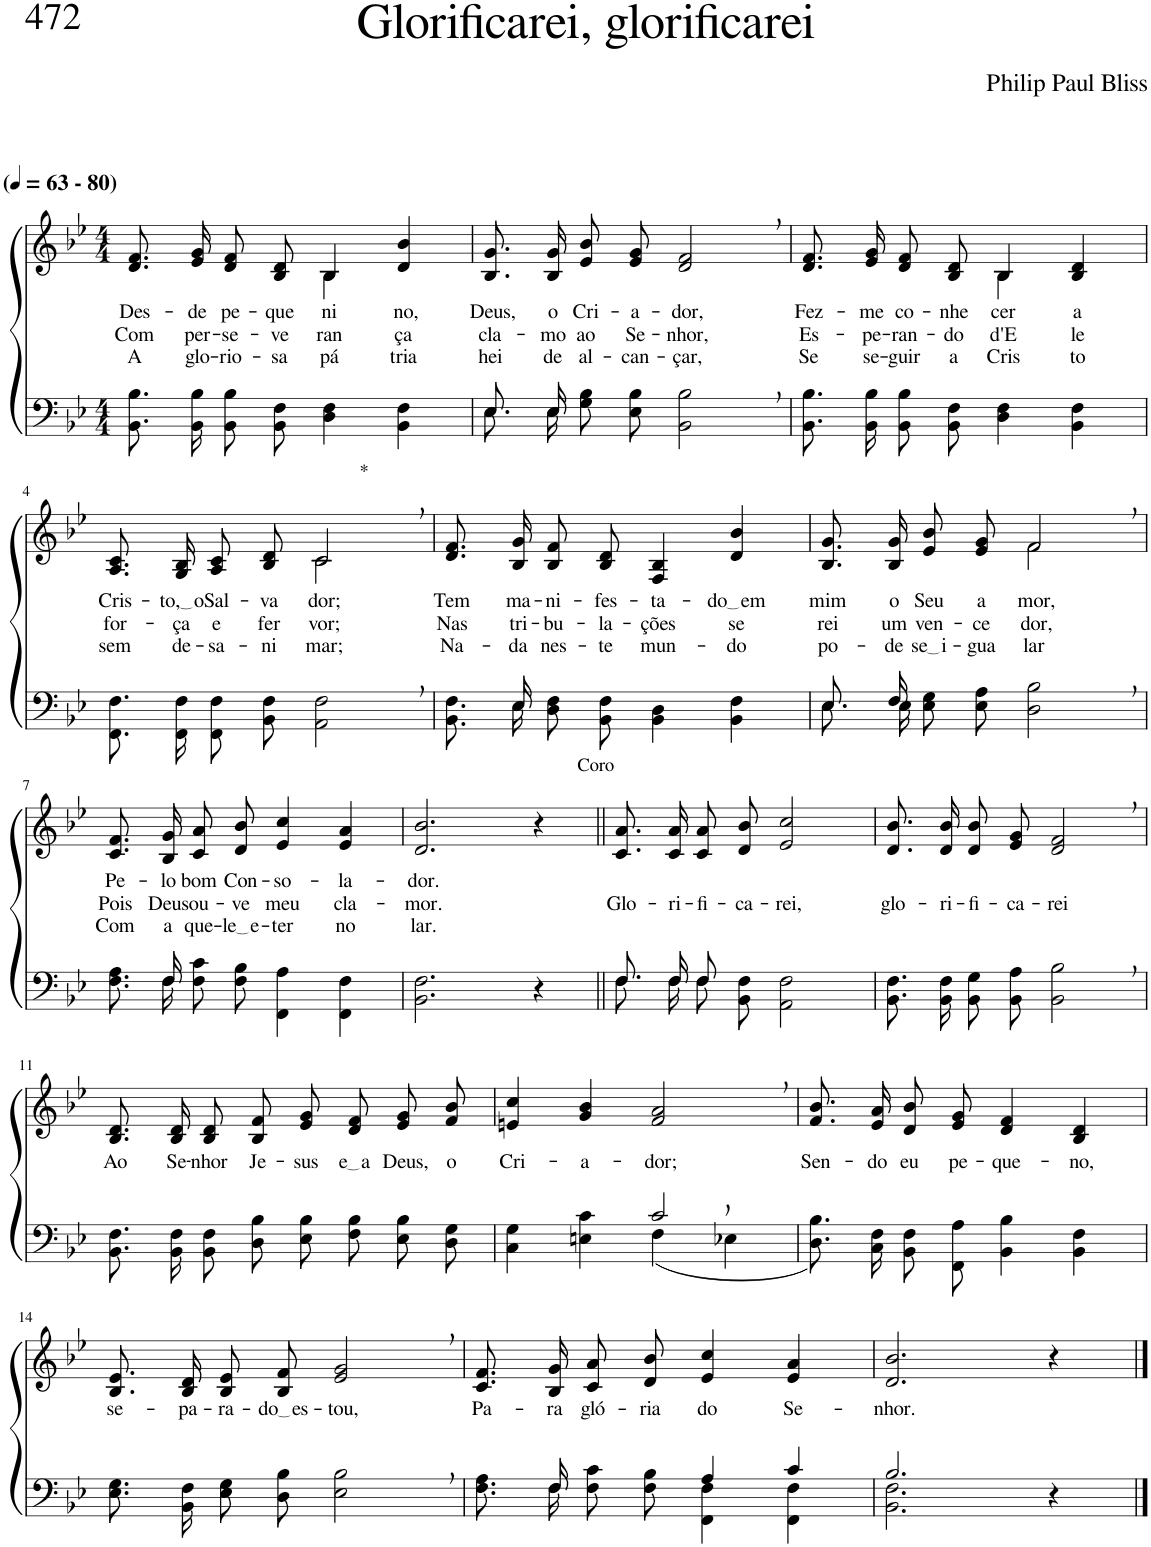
**kern	**kern	**text	**text	**text
*part2	*part1	*part1	*part1	*part1
*staff2	*staff1	*staff1	*staff1	*staff1
*I"Parte III e IV	*I"Parte I e II	*	*	*
*clefF4	*clefG2	*	*	*
*Trd-1c-2	*Trd-1c-2	*	*	*
*k[b-e-]	*k[b-e-]	*	*	*
*M4/4	*M4/4	*	*	*
*MM63	*MM63	*	*	*
=1	=1	=1	=1	=1
!	!LO:TX:a:B:t=(	!	!	!
!	!LO:TX:a:B:t=- 80)	!	!	!
!	!	!LO:LY:b	!LO:LY:b	!LO:LY:b
*	*^	*	*	*
8.BB-\ 8.B-\L	8.d/ 8.f/L	2ryy	Des-	Com	A
!	!	!	!LO:LY:b	!LO:LY:b	!LO:LY:b
16BB-\ 16B-\Jk	16e-/ 16g/Jk	.	-de	per-	glo-
!	!	!	!LO:LY:b	!LO:LY:b	!LO:LY:b
8BB-\ 8B-\L	8d/ 8f/L	.	pe-	-se-	-rio-
!	!	!	!LO:LY:b	!LO:LY:b	!LO:LY:b
8BB-\ 8F\J	8B-/ 8d/J	.	-que-	-ve-	-sa
!	!	!	!LO:LY:b	!LO:LY:b	!LO:LY:b
4D\ 4F\	4B-/	4B-\	-ni-	-ran-	pá-
!	!	!	!LO:LY:b	!LO:LY:b	!LO:LY:b
4BB-\ 4F\	4d/ 4b-/	4ryy	-no,	-ça	-tria
=2	=2	=2	=2	=2	=2
*^	*	*	*	*	*
!	!	!	!	!LO:LY:b	!LO:LY:b	!LO:LY:b
*	*	*v	*v	*	*	*
8.E-\L	8.E-/L	8.B-/ 8.g/L	Deus,	cla-	hei
!	!	!	!LO:LY:b	!LO:LY:b	!LO:LY:b
16E-\Jk	16E-/Jk	16B-/ 16g/Jk	o	-mo	de
!	!	!	!LO:LY:b	!LO:LY:b	!LO:LY:b
8G\ 8B-\L	2.ryy	8e-/ 8b-/L	Cri-	ao	al-
!	!	!	!LO:LY:b	!LO:LY:b	!LO:LY:b
8E-\ 8B-\J	.	8e-/ 8g/J	-a-	Se-	-can-
!	!	!	!LO:LY:b	!LO:LY:b	!LO:LY:b
2BB-\, 2B-\,	.	2d/, 2f/,	-dor,	-nhor,	-çar,
*v	*v	*	*	*	*
=3	=3	=3	=3	=3
!	!	!LO:LY:b	!LO:LY:b	!LO:LY:b
*	*^	*	*	*
8.BB-\ 8.B-\L	8.d/ 8.f/L	2ryy	Fez-	Es-	Se
!	!	!	!LO:LY:b	!LO:LY:b	!LO:LY:b
16BB-\ 16B-\Jk	16e-/ 16g/Jk	.	-me	-pe-	se-
!	!	!	!LO:LY:b	!LO:LY:b	!LO:LY:b
8BB-\ 8B-\L	8d/ 8f/L	.	co-	-ran-	-guir
!	!	!	!LO:LY:b	!LO:LY:b	!LO:LY:b
8BB-\ 8F\J	8B-/ 8d/J	.	-nhe-	-do	a
!	!	!	!LO:LY:b	!LO:LY:b	!LO:LY:b
4D\ 4F\	4B-/	4B-\	-cer	d'E-	Cris-
!	!	!	!LO:LY:b	!LO:LY:b	!LO:LY:b
4BB-\ 4F\	4B-/ 4d/	4ryy	a	-le	-to
!!LO:LB:g=z	!!
=4	=4	=4	=4	=4	=4
!	!	!	!LO:LY:b	!LO:LY:b	!LO:LY:b
8.FF/ 8.F/L	2ryy	8.A/ 8.c/L	Cris-	for-	sem
!	!	!	!LO:LY:b	!LO:LY:b	!LO:LY:b
16FF/ 16F/Jk	.	16G/ 16B-/Jk	to, o	-ça	de-
!	!	!	!LO:LY:b	!LO:LY:b	!LO:LY:b
8FF/ 8F/L	.	8A/ 8c/L	Sal-	e	-sa-
!	!	!	!LO:LY:b	!LO:LY:b	!LO:LY:b
8BB-/ 8F/J	.	8B-/ 8d/J	-va-	fer-	-ni-
!	!LO:TX:a:t=*	!	!	!	!
!	!	!	!LO:LY:b	!LO:LY:b	!LO:LY:b
2AA\, 2F\,	2c,\	2c/	-dor;	-vor;	-mar;
=5	=5	=5	=5	=5	=5
*^	*	*	*	*	*
!	!	!	!	!LO:LY:b	!LO:LY:b	!LO:LY:b
*	*	*v	*v	*	*	*
8.ryy	8.BB-/ 8.F/L	8.d/ 8.f/L	Tem	Nas	Na-
!	!	!	!LO:LY:b	!LO:LY:b	!LO:LY:b
16E-/	16E-/Jk	16B-/ 16g/Jk	ma-	tri-	-da
!	!	!	!LO:LY:b	!LO:LY:b	!LO:LY:b
2.ryy	8D\ 8F\L	8B-/ 8f/L	-ni-	-bu-	nes-
!	!	!	!LO:LY:b	!LO:LY:b	!LO:LY:b
.	8BB-\ 8F\J	8B-/ 8d/J	-fes-	-la-	-te
!	!	!	!LO:LY:b	!LO:LY:b	!LO:LY:b
.	4BB-\ 4D\	4F/ 4B-/	-ta-	-ções	mun-
!	!	!	!LO:LY:b	!LO:LY:b	!LO:LY:b
.	4BB-\ 4F\	4d/ 4b-/	do em	se-	-do
=6	=6	=6	=6	=6	=6
*	*	*^	*	*	*
!	!	!	!	!LO:LY:b	!LO:LY:b	!LO:LY:b
8.E-\L	8.E-/L	2ryy	8.B-/ 8.g/L	mim	-rei	po-
!	!	!	!	!LO:LY:b	!LO:LY:b	!LO:LY:b
16E-\Jk	16F/Jk	.	16B-/ 16g/Jk	o	um	-de
!	!	!	!	!LO:LY:b	!LO:LY:b	!LO:LY:b
8E-\ 8G\L	2.ryy	.	8e-/ 8b-/L	Seu	ven-	se i
!	!	!	!	!LO:LY:b	!LO:LY:b	!LO:LY:b
8E-\ 8A\J	.	.	8e-/ 8g/J	a-	-ce-	-gua-
!	!	!	!	!LO:LY:b	!LO:LY:b	!LO:LY:b
2D\, 2B-\,	.	2f,\	2f/	-mor,	-dor,	-lar
!!LO:LB:g=z
=7	=7	=7	=7	=7	=7	=7
!	!	!	!	!LO:LY:b	!LO:LY:b	!LO:LY:b
*	*	*v	*v	*	*	*
8.ryy	8.F\ 8.A\L	8.c/ 8.f/L	Pe-	Pois	Com
!	!	!	!LO:LY:b	!LO:LY:b	!LO:LY:b
16F/	16F\Jk	16B-/ 16g/Jk	-lo	Deus	a
!	!	!	!LO:LY:b	!LO:LY:b	!LO:LY:b
2.ryy	8F\ 8c\L	8c/ 8a/L	bom	ou-	que-
!	!	!	!LO:LY:b	!LO:LY:b	!LO:LY:b
.	8F\ 8B-\J	8d/ 8b-/J	Con-	-ve	le e
!	!	!	!LO:LY:b	!LO:LY:b	!LO:LY:b
.	4FF\ 4A\	4e-/ 4cc/	-so-	meu	-ter
!	!	!	!LO:LY:b	!LO:LY:b	!LO:LY:b
.	4FF\ 4F\	4e-/ 4a/	-la-	cla-	no
=8	=8	=8	=8	=8	=8
!	!	!	!LO:LY:b	!LO:LY:b	!LO:LY:b
*v	*v	*	*	*	*
2.BB-\ 2.F\	2.d/ 2.b-/	-dor.	-mor.	lar.
4r	4r	.	.	.
=9||	=9||	=9||	=9||	=9||
*^	*	*	*	*
!	!	!LO:TX:a:t=Coro	!	!	!
!	!	!	!	!LO:LY:b	!
8.F/L	8.F\L	8.c/ 8.a/L	.	Glo-	.
!	!	!	!	!LO:LY:b	!
16F/Jk	16F\Jk	16c/ 16a/Jk	.	-ri-	.
!	!	!	!	!LO:LY:b	!
8F/	8F\L	8c/ 8a/L	.	-fi-	.
!	!	!	!	!LO:LY:b	!
2ryy	8BB-\ 8F\J	8d/ 8b-/J	.	-ca-	.
!	!	!	!	!LO:LY:b	!
.	2AA\ 2F\	2e-/ 2cc/	.	-rei,	.
8ryy	.	.	.	.	.
*v	*v	*	*	*	*
=10	=10	=10	=10	=10
!	!	!	!LO:LY:b	!
8.BB-\ 8.F\L	8.d/ 8.b-/L	.	glo-	.
!	!	!	!LO:LY:b	!
16BB-\ 16F\Jk	16d/ 16b-/Jk	.	-ri-	.
!	!	!	!LO:LY:b	!
8BB-\ 8G\L	8d/ 8b-/L	.	-fi-	.
!	!	!	!LO:LY:b	!
8BB-\ 8A\J	8e-/ 8g/J	.	-ca-	.
!	!	!	!LO:LY:b	!
2BB-\, 2B-\,	2d/, 2f/,	.	-rei	.
!!LO:LB:g=z
=11	=11	=11	=11	=11
!	!	!LO:LY:b	!	!
8.BB-\ 8.F\L	8.B-/ 8.d/L	-Ao	.	.
!	!	!LO:LY:b	!	!
16BB-\ 16F\Jk	16B-/ 16d/Jk	Se-	.	.
!	!	!LO:LY:b	!	!
8BB-\ 8F\L	8B-/ 8d/L	-nhor	.	.
!	!	!LO:LY:b	!	!
8D\ 8B-\J	8B-/ 8f/J	Je-	.	.
!	!	!LO:LY:b	!	!
8E-\ 8B-\L	8e-/ 8g/L	-sus	.	.
!	!	!LO:LY:b	!	!
8F\ 8B-\J	8d/ 8f/J	e a	.	.
!	!	!LO:LY:b	!	!
8E-\ 8B-\L	8e-/ 8g/L	Deus,	.	.
!	!	!LO:LY:b	!	!
8D\ 8G\J	8f/ 8b-/J	o	.	.
=12	=12	=12	=12	=12
*^	*	*	*	*
!	!	!	!LO:LY:b	!	!
2ryy	4C\ 4G\	4en/ 4cc/	Cri-	.	.
!	!	!	!LO:LY:b	!	!
.	4En\ 4c\	4g/ 4b-/	-a-	.	.
!	!	!	!LO:LY:b	!	!
2c,/	(4F\	2f/, 2a/,	-dor;	.	.
.	4E-X\	.	.	.	.
=13	=13	=13	=13	=13	=13
!	!	!	!LO:LY:b	!	!
*v	*v	*	*	*	*
8.D\ 8.B-\L)	8.f/ 8.b-/L	Sen-	.	.
!	!	!LO:LY:b	!	!
16C\ 16F\Jk	16e-/ 16a/Jk	-do	.	.
!	!	!LO:LY:b	!	!
8BB-\ 8F\L	8d/ 8b-/L	eu	.	.
!	!	!LO:LY:b	!	!
8FF\ 8A\J	8e-/ 8g/J	pe-	.	.
!	!	!LO:LY:b	!	!
4BB-\ 4B-\	4d/ 4f/	-que-	.	.
!	!	!LO:LY:b	!	!
4BB-\ 4F\	4B-/ 4d/	-no,	.	.
!!LO:LB:g=z
=14	=14	=14	=14	=14
!	!	!LO:LY:b	!	!
8.E-\ 8.G\L	8.B-/ 8.e-/L	se-	.	.
!	!	!LO:LY:b	!	!
16BB-\ 16F\Jk	16B-/ 16d/Jk	-pa-	.	.
!	!	!LO:LY:b	!	!
8E-\ 8G\L	8B-/ 8e-/L	-ra-	.	.
!	!	!LO:LY:b	!	!
8D\ 8B-\J	8B-/ 8f/J	do es	.	.
!	!	!LO:LY:b	!	!
2E-\, 2B-\,	2e-/, 2g/,	-tou,	.	.
=15	=15	=15	=15	=15
*^	*	*	*	*
!	!	!	!LO:LY:b	!	!
8.ryy	8.F\ 8.A\L	8.c/ 8.f/L	Pa-	.	.
!	!	!	!LO:LY:b	!	!
16F/	16F\Jk	16B-/ 16g/Jk	-ra	.	.
!	!	!	!LO:LY:b	!	!
4ryy	8F\ 8c\L	8c/ 8a/L	gló-	.	.
!	!	!	!LO:LY:b	!	!
.	8F\ 8B-\J	8d/ 8b-/J	-ria	.	.
!	!	!	!LO:LY:b	!	!
4A/	4FF\ 4F\	4e-/ 4cc/	do	.	.
!	!	!	!LO:LY:b	!	!
4c/	4FF\ 4F\	4e-/ 4a/	Se-	.	.
=16	=16	=16	=16	=16	=16
!	!	!	!LO:LY:b	!	!
2.B-/	2.BB-\ 2.F\	2.d/ 2.b-/	-nhor.	.	.
4r	4ryy	4r	.	.	.
*v	*v	*	*	*	*
==	==	==	==	==
*-	*-	*-	*-	*-
